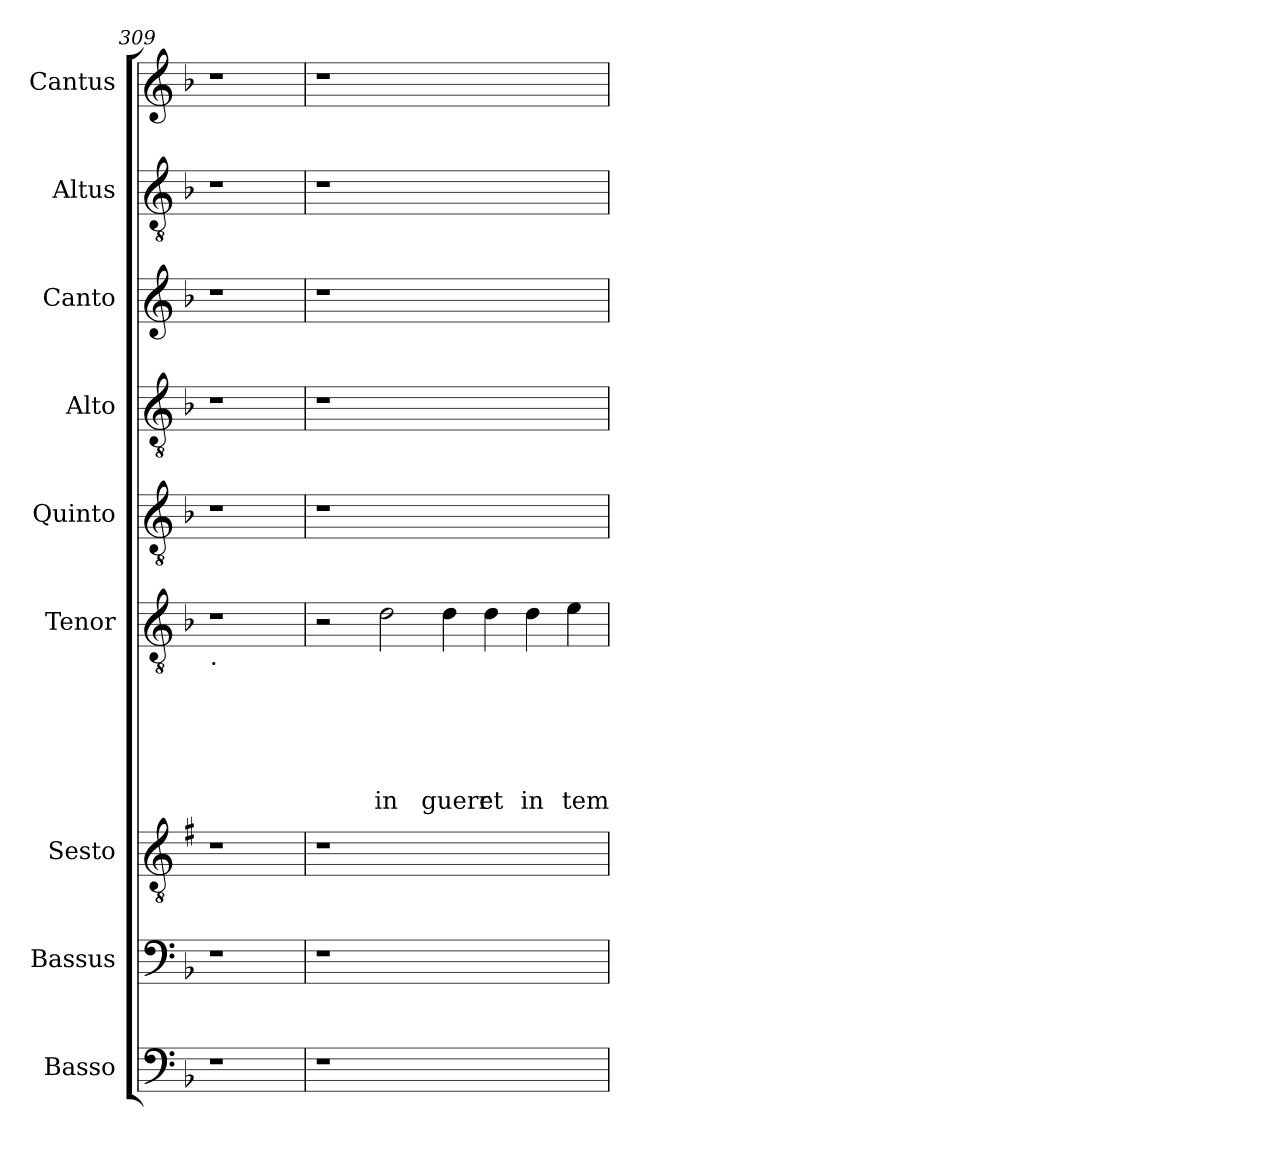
**kern	**kern	**kern	**kern	**text	**text	**text	**text	**text	**text	**kern	**kern	**kern	**kern	**kern
*part9	*part8	*part7	*part6	*part6	*part6	*part6	*part6	*part6	*part6	*part5	*part4	*part3	*part2	*part1
*staff9	*staff8	*staff7	*staff6	*staff6	*staff6	*staff6	*staff6	*staff6	*staff6	*staff5	*staff4	*staff3	*staff2	*staff1
*I"Basso	*I"Bassus	*I"Sesto	*I"Tenor	*	*	*	*	*	*	*I"Quinto	*I"Alto	*I"Canto	*I"Altus	*I"Cantus
*	*	*I'Sesto	*I'Tenor	*	*	*	*	*	*	*I'Quinto	*I'Alto	*I'Canto	*I'Altus	*I'Cantus
*clefF4	*clefF4	*clefGv2	*clefGv2	*	*	*	*	*	*	*clefGv2	*clefGv2	*clefG2	*clefGv2	*clefG2
*k[b-]	*k[b-]	*k[f#]	*k[b-]	*	*	*	*	*	*	*k[b-]	*k[b-]	*k[b-]	*k[b-]	*k[b-]
*F:	*F:	*G:	*F:	*	*	*	*	*	*	*F:	*F:	*F:	*F:	*F:
=309	=309	=309	=309	=309	=309	=309	=309	=309	=309	=309	=309	=309	=309	=309
!	!	!	!LO:TX:b:t=.	!	!	!	!	!	!	!	!	!	!	!
1r	1r	1r	1r	.	.	.	.	.	.	1r	1r	1r	1r	1r
=310	=310	=310	=310	=310	=310	=310	=310	=310	=310	=310	=310	=310	=310	=310
1r	1r	1r	2r	.	.	.	.	.	.	1r	1r	1r	1r	1r
!	!	!	!	!	!	!	!	!	!LO:LY:b	!	!	!	!	!
.	.	.	2d\	.	.	.	.	.	in	.	.	.	.	.
!	!	!	!	!	!	!	!	!	!LO:LY:b	!	!	!	!	!
1ryy	1ryy	1ryy	4d\	.	.	.	.	.	guerr	1ryy	1ryy	1ryy	1ryy	1ryy
!	!	!	!	!	!	!	!	!	!LO:LY:b	!	!	!	!	!
.	.	.	4d\	.	.	.	.	.	et	.	.	.	.	.
!	!	!	!	!	!	!	!	!	!LO:LY:b	!	!	!	!	!
.	.	.	4d\	.	.	.	.	.	in	.	.	.	.	.
!	!	!	!	!	!	!	!	!	!LO:LY:b	!	!	!	!	!
.	.	.	4e\	.	.	.	.	.	tem	.	.	.	.	.
=	=	=	=	=	=	=	=	=	=	=	=	=	=	=
*-	*-	*-	*-	*-	*-	*-	*-	*-	*-	*-	*-	*-	*-	*-
